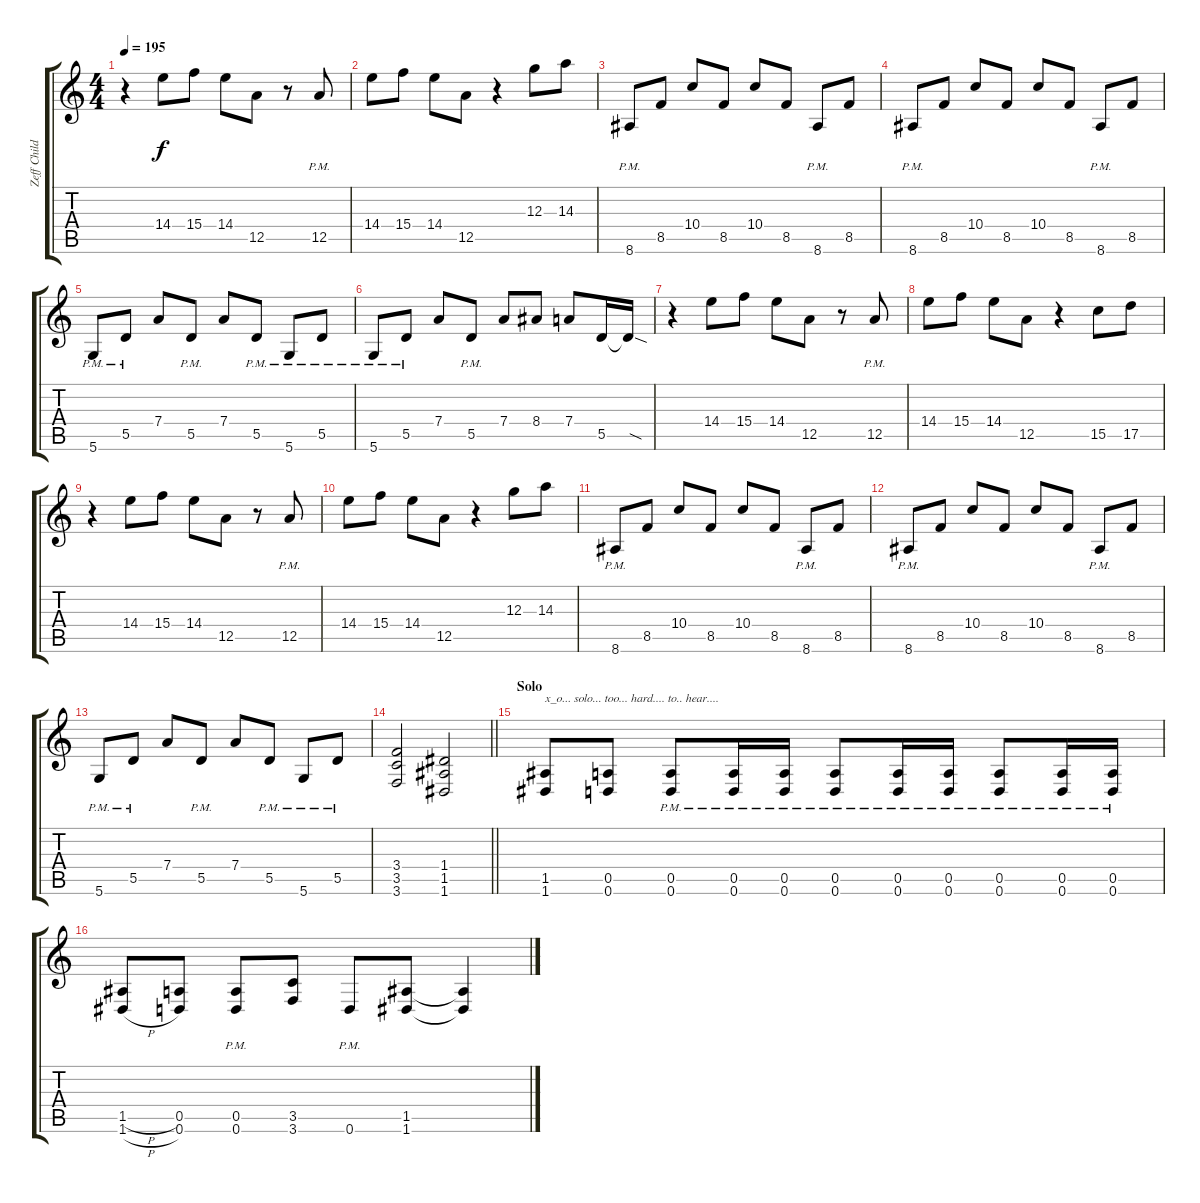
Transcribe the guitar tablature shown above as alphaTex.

\track ("Zeff Childress" "Zeff Child") {instrument distortionguitar}
\staff {score tabs}
\tuning (E4 B3 G3 D3 A2 D2) {hide}
\ts (4 4)
\tempo 195
\clef g2
\ks c
r.4{dy f} 14.4.8 15.4.8 14.4.8 12.5.8 r.8 12.5{pm}.8 |
14.4.8 15.4.8 14.4.8 12.5.8 r.4 12.3.8 14.3.8 |
8.6{pm}.8 8.5.8 10.4.8 8.5.8 10.4.8 8.5.8 8.6{pm}.8 8.5.8 |
8.6{pm}.8 8.5.8 10.4.8 8.5.8 10.4.8 8.5.8 8.6{pm}.8 8.5.8 |
5.6{pm}.8 5.5{pm}.8 7.4.8 5.5{pm}.8 7.4.8 5.5{pm}.8 5.6{pm}.8 5.5{pm}.8 |
5.6{pm}.8 5.5{pm}.8 7.4.8 5.5{pm}.8 7.4.8 8.4.8 7.4.8 5.5.16 5.5{sod t}.16 |
r.4 14.4.8 15.4.8 14.4.8 12.5.8 r.8 12.5{pm}.8 |
14.4.8 15.4.8 14.4.8 12.5.8 r.4 15.5.8 17.5.8 |
r.4 14.4.8 15.4.8 14.4.8 12.5.8 r.8 12.5{pm}.8 |
14.4.8 15.4.8 14.4.8 12.5.8 r.4 12.3.8 14.3.8 |
8.6{pm}.8 8.5.8 10.4.8 8.5.8 10.4.8 8.5.8 8.6{pm}.8 8.5.8 |
8.6{pm}.8 8.5.8 10.4.8 8.5.8 10.4.8 8.5.8 8.6{pm}.8 8.5.8 |
5.6{pm}.8 5.5{pm}.8 7.4.8 5.5{pm}.8 7.4.8 5.5{pm}.8 5.6{pm}.8 5.5{pm}.8 |
\barLineRight lightlight
(3.4 3.5 3.6).2 (1.4 1.5 1.6).2 |
\section ("" "Solo")
(1.5 1.6).8{txt "x_o... solo... too... hard.... to.. hear...."} (0.5 0.6).8 (0.5{pm} 0.6{pm}).8 (0.5{pm} 0.6{pm}).16 (0.5{pm} 0.6{pm}).16 (0.5{pm} 0.6{pm}).8 (0.5{pm} 0.6{pm}).16 (0.5{pm} 0.6{pm}).16 (0.5{pm} 0.6{pm}).8 (0.5{pm} 0.6{pm}).16 (0.5{pm} 0.6{pm}).16 |
(1.5{h} 1.6{h}).8 (0.5 0.6).8 (0.5{pm} 0.6{pm}).8 (3.5 3.6).8 0.6{pm}.8 (1.5 1.6).8 (1.5{t} 1.6{t}).4
